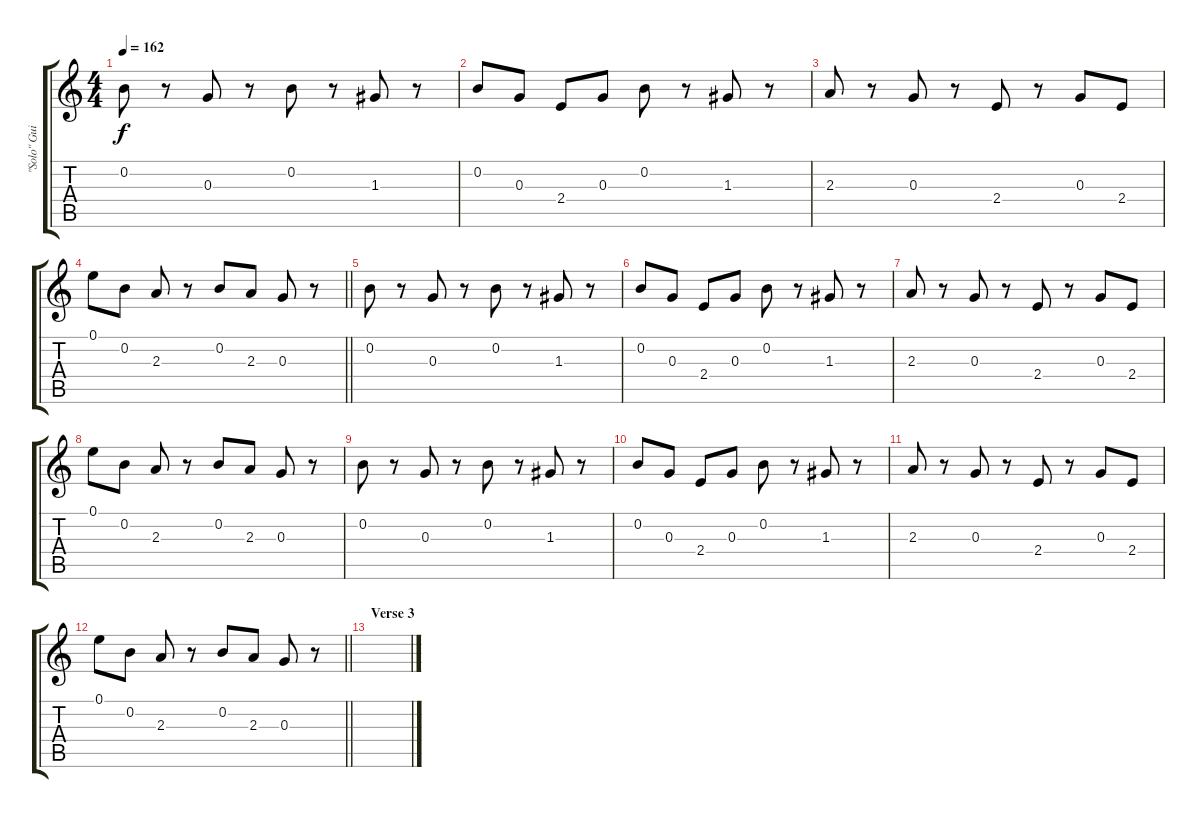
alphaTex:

\track ("\"Solo\" Guitar - Chesnakov" "\"Solo\" Gui") {instrument electricguitarclean}
\staff {score tabs}
\tuning (E4 B3 G3 D3 A2 E2) {hide}
\ts (4 4)
\tempo 162
\clef g2
\ks c
0.2.8{dy f} r.8 0.3.8 r.8 0.2.8 r.8 1.3.8 r.8 |
0.2.8 0.3.8 2.4.8 0.3.8 0.2.8 r.8 1.3.8 r.8 |
2.3.8 r.8 0.3.8 r.8 2.4.8 r.8 0.3.8 2.4.8 |
\barLineRight lightlight
0.1.8 0.2.8 2.3.8 r.8 0.2.8 2.3.8 0.3.8 r.8 |
0.2.8 r.8 0.3.8 r.8 0.2.8 r.8 1.3.8 r.8 |
0.2.8 0.3.8 2.4.8 0.3.8 0.2.8 r.8 1.3.8 r.8 |
2.3.8 r.8 0.3.8 r.8 2.4.8 r.8 0.3.8 2.4.8 |
0.1.8 0.2.8 2.3.8 r.8 0.2.8 2.3.8 0.3.8 r.8 |
0.2.8 r.8 0.3.8 r.8 0.2.8 r.8 1.3.8 r.8 |
0.2.8 0.3.8 2.4.8 0.3.8 0.2.8 r.8 1.3.8 r.8 |
2.3.8 r.8 0.3.8 r.8 2.4.8 r.8 0.3.8 2.4.8 |
\barLineRight lightlight
0.1.8 0.2.8 2.3.8 r.8 0.2.8 2.3.8 0.3.8 r.8 |
\section ("" "Verse 3")
